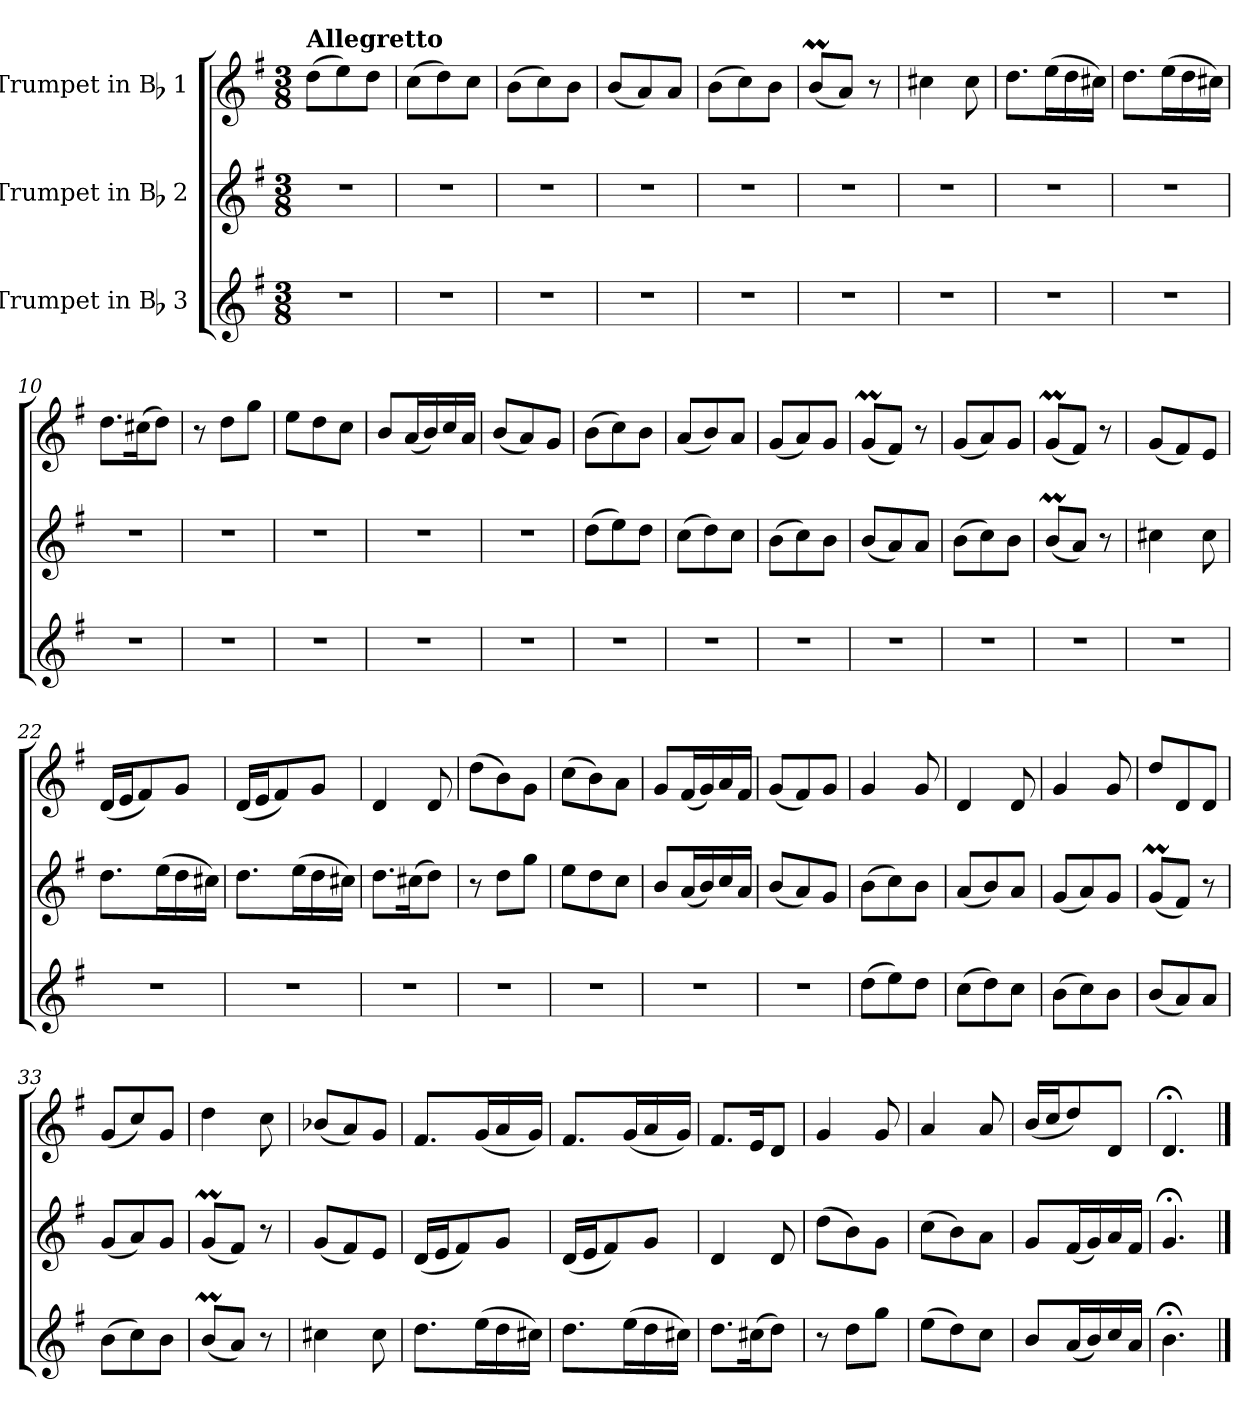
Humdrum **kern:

**kern	**kern	**kern
*part3	*part2	*part1
*staff3	*staff2	*staff1
*I"Trumpet in Bb 3	*I"Trumpet in Bb 2	*I"Trumpet in Bb 1
*clefG2	*clefG2	*clefG2
*ITrd1c2	*ITrd1c2	*ITrd1c2
*k[b-]	*k[b-]	*k[b-]
*F:	*F:	*F:
*M3/8	*M3/8	*M3/8
*MM99	*MM99	*MM99
=1	=1	=1
!	!	!LO:TX:a:B:t=Allegretto
4.r	4.r	(>8cc\L
.	.	8dd\)
.	.	8cc\J
=2	=2	=2
4.r	4.r	(>8b-\L
.	.	8cc\)
.	.	8b-\J
=3	=3	=3
4.r	4.r	(>8a\L
.	.	8b-\)
.	.	8a\J
=4	=4	=4
4.r	4.r	(<8a/L
.	.	8g/)
.	.	8g/J
=5	=5	=5
4.r	4.r	(>8a\L
.	.	8b-\)
.	.	8a\J
=6	=6	=6
4.r	4.r	(<8am/L
.	.	8g/J)
.	.	8r
=7	=7	=7
4.r	4.r	4bn\
.	.	8b\
=8	=8	=8
4.r	4.r	8.cc\L
.	.	(>16dd\L
.	.	16cc\
.	.	16bn\JJ)
=9	=9	=9
4.r	4.r	8.cc\L
.	.	(>16dd\L
.	.	16cc\
.	.	16bn\JJ)
=10	=10	=10
4.r	4.r	8.cc\L
.	.	(>16bn\k
.	.	8cc\J)
!!LO:LB:g=z
=11	=11	=11
4.r	4.r	8r
.	.	8cc\L
.	.	8ff\J
=12	=12	=12
4.r	4.r	8dd\L
.	.	8cc\
.	.	8b-\J
=13	=13	=13
4.r	4.r	8a/L
.	.	(<16g/L
.	.	16a/)
.	.	16b-/
.	.	16g/JJ
=14	=14	=14
4.r	4.r	(<8a/L
.	.	8g/)
.	.	8f/J
=15	=15	=15
4.r	(>8cc\L	(>8a\L
.	8dd\)	8b-\)
.	8cc\J	8a\J
=16	=16	=16
4.r	(>8b-\L	(<8g/L
.	8cc\)	8a/)
.	8b-\J	8g/J
=17	=17	=17
4.r	(>8a\L	(<8f/L
.	8b-\)	8g/)
.	8a\J	8f/J
=18	=18	=18
4.r	(<8a/L	(<8fM/L
.	8g/)	8e/J)
.	8g/J	8r
=19	=19	=19
4.r	(>8a\L	(<8f/L
.	8b-\)	8g/)
.	8a\J	8f/J
=20	=20	=20
4.r	(<8am/L	(<8fM/L
.	8g/J)	8e/J)
.	8r	8r
=21	=21	=21
4.r	4bn\	(<8f/L
.	.	8e/)
.	8b\	8d/J
!!LO:LB:g=z
=22	=22	=22
4.r	8.cc\L	(<16c/LL
.	.	16d/J
.	.	8e/)
.	(>16dd\L	.
.	16cc\	8f/J
.	16bn\JJ)	.
=23	=23	=23
4.r	8.cc\L	(<16c/LL
.	.	16d/J
.	.	8e/)
.	(>16dd\L	.
.	16cc\	8f/J
.	16bn\JJ)	.
=24	=24	=24
4.r	8.cc\L	4c/
.	(>16bn\k	.
.	8cc\J)	8c/
=25	=25	=25
4.r	8r	(>8cc\L
.	8cc\L	8a\)
.	8ff\J	8f\J
=26	=26	=26
4.r	8dd\L	(>8b-\L
.	8cc\	8a\)
.	8b-\J	8g\J
=27	=27	=27
4.r	8a/L	8f/L
.	(<16g/L	(<16e/L
.	16a/)	16f/)
.	16b-/	16g/
.	16g/JJ	16e/JJ
=28	=28	=28
4.r	(<8a/L	(<8f/L
.	8g/)	8e/)
.	8f/J	8f/J
=29	=29	=29
(>8cc\L	(>8a\L	4f/
8dd\)	8b-\)	.
8cc\J	8a\J	8f/
=30	=30	=30
(>8b-\L	(<8g/L	4c/
8cc\)	8a/)	.
8b-\J	8g/J	8c/
=31	=31	=31
(>8a\L	(<8f/L	4f/
8b-\)	8g/)	.
8a\J	8f/J	8f/
!!LO:LB:g=z
=32	=32	=32
(<8a/L	(<8fM/L	8cc/L
8g/)	8e/J)	8c/
8g/J	8r	8c/J
=33	=33	=33
(>8a\L	(<8f/L	(<8f/L
8b-\)	8g/)	8b-/)
8a\J	8f/J	8f/J
=34	=34	=34
(<8am/L	(<8fM/L	4cc\
8g/J)	8e/J)	.
8r	8r	8b-\
=35	=35	=35
4bn\	(<8f/L	(<8a-X/L
.	8e/)	8g/)
8b\	8d/J	8f/J
=36	=36	=36
8.cc\L	(<16c/LL	8.e/L
.	16d/J	.
.	8e/)	.
(>16dd\L	.	(<16f/L
16cc\	8f/J	16g/
16bn\JJ)	.	16f/JJ)
=37	=37	=37
8.cc\L	(<16c/LL	8.e/L
.	16d/J	.
.	8e/)	.
(>16dd\L	.	(<16f/L
16cc\	8f/J	16g/
16bn\JJ)	.	16f/JJ)
=38	=38	=38
8.cc\L	4c/	8.e/L
(>16bn\k	.	16d/k
8cc\J)	8c/	8c/J
=39	=39	=39
8r	(>8cc\L	4f/
8cc\L	8a\)	.
8ff\J	8f\J	8f/
=40	=40	=40
(>8dd\L	(>8b-\L	4g/
8cc\)	8a\)	.
8b-\J	8g\J	8g/
=41	=41	=41
8a/L	8f/L	(<16a/LL
.	.	16b-/J
(<16g/L	(<16e/L	8cc/)
16a/)	16f/)	.
16b-/	16g/	8c/J
16g/JJ	16e/JJ	.
=42	=42	=42
4.a;<\	4.f;</	4.c;</
==	==	==
*-	*-	*-
